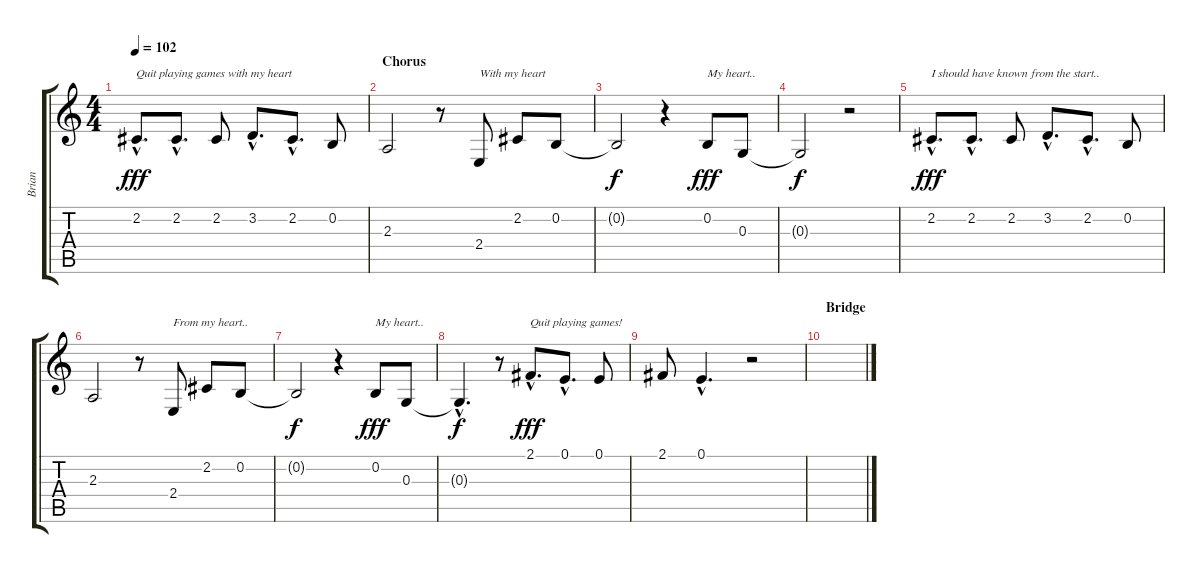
\track ("Brian" "Brian") {instrument baritonesax}
\staff {score tabs}
\tuning (E4 B3 G3 D3 A2 E2) {hide}
\ts (4 4)
\tempo 102
\clef g2
\ks c
2.2{hac}.8{d txt "Quit playing games with my heart" dy fff} 2.2{hac}.8{d} 2.2.8 3.2{hac}.8{d} 2.2{hac}.8{d} 0.2.8 |
\section ("" "Chorus")
2.3.2 r.8 2.4.8{txt "With my heart"} 2.2.8 0.2.8 |
0.2{t}.2{dy f} r.4 0.2.8{txt "My heart.." dy fff} 0.3.8 |
0.3{t}.2{dy f} r.2 |
2.2{hac}.8{d txt "I should have known from the start.." dy fff} 2.2{hac}.8{d} 2.2.8 3.2{hac}.8{d} 2.2{hac}.8{d} 0.2.8 |
2.3.2 r.8 2.4.8{txt "From my heart.."} 2.2.8 0.2.8 |
0.2{t}.2{dy f} r.4 0.2.8{txt "My heart.." dy fff} 0.3.8 |
0.3{hac t}.4{d dy f} r.8 2.1{hac}.8{d txt "Quit playing games!" dy fff} 0.1{hac}.8{d} 0.1.8 |
2.1.8 0.1{hac}.4{d} r.2 |
\section ("" "Bridge")
